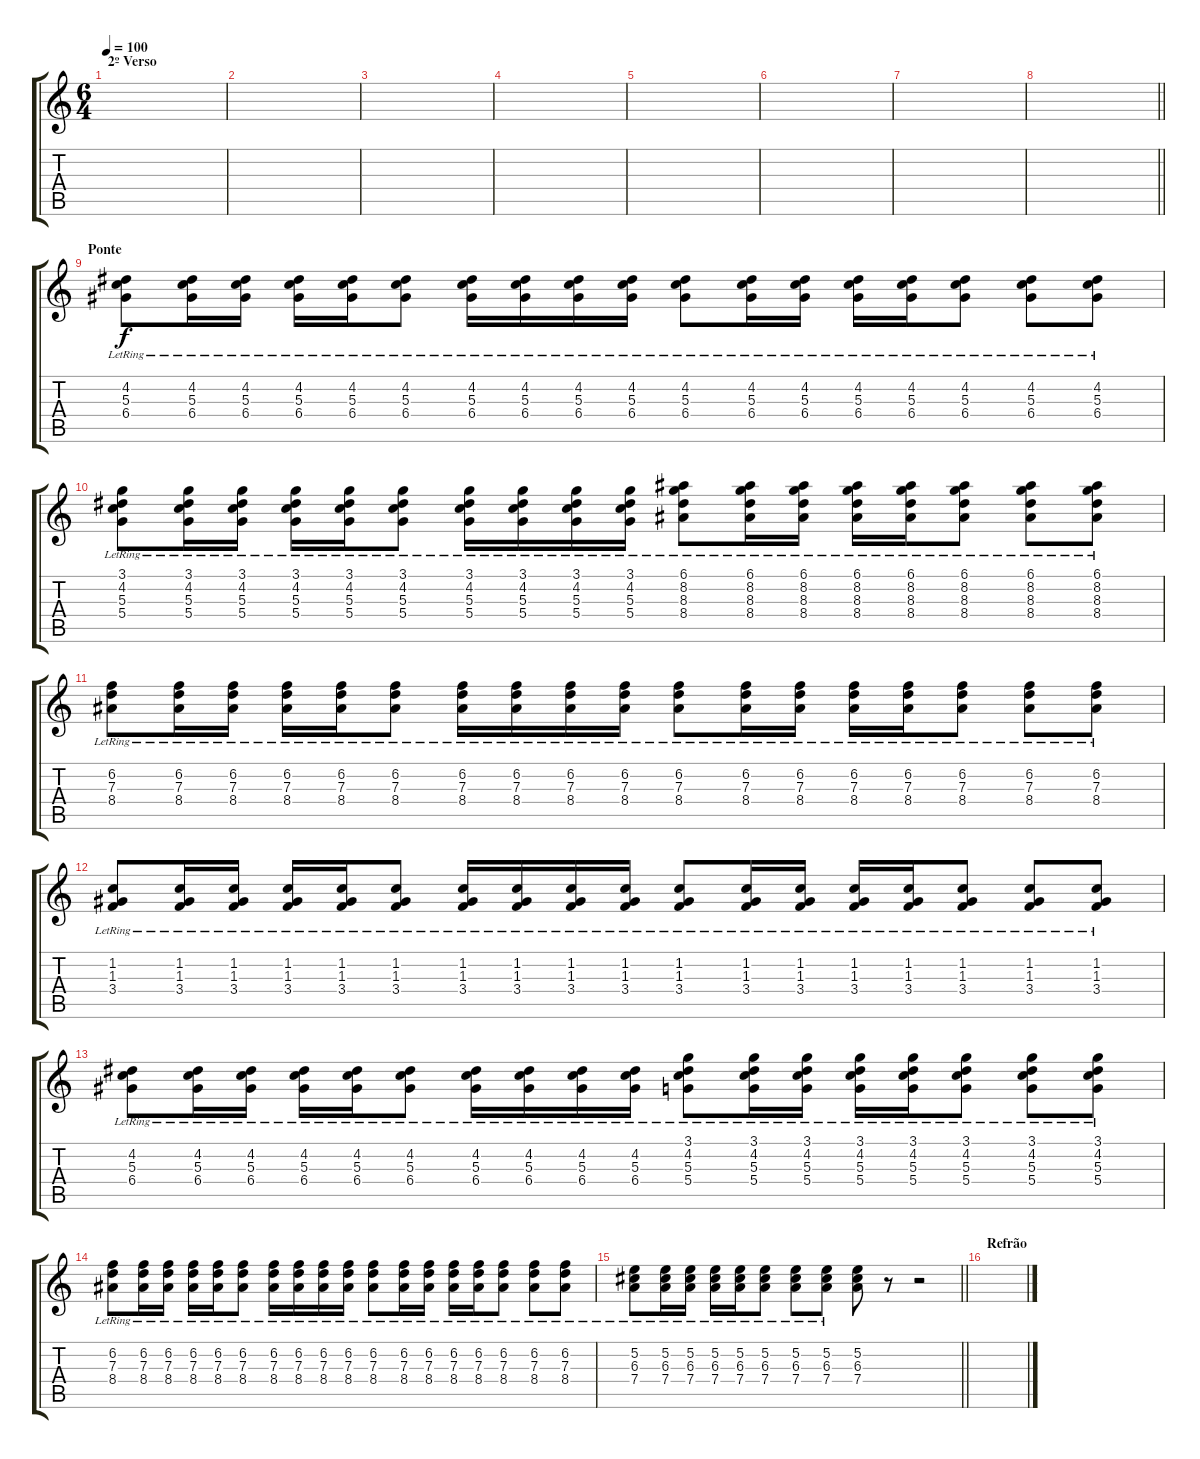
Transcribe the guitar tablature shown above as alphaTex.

\track "" {instrument acousticguitarsteel}
\staff {score tabs}
\tuning (E4 B3 G3 D3 A2 E2) {hide}
\ts (6 4)
\section ("" "2º Verso")
\tempo 100
\clef g2
\ks c
|
|
|
|
|
|
|
\barLineRight lightlight
|
\section ("" "Ponte")
(4.2{lr} 5.3{lr} 6.4{lr}).8 (4.2{lr} 5.3{lr} 6.4{lr}).16 (4.2{lr} 5.3{lr} 6.4{lr}).16 (4.2{lr} 5.3{lr} 6.4{lr}).16 (4.2{lr} 5.3{lr} 6.4{lr}).16 (4.2{lr} 5.3{lr} 6.4{lr}).8 (4.2{lr} 5.3{lr} 6.4{lr}).16 (4.2{lr} 5.3{lr} 6.4{lr}).16 (4.2{lr} 5.3{lr} 6.4{lr}).16 (4.2{lr} 5.3{lr} 6.4{lr}).16 (4.2{lr} 5.3{lr} 6.4{lr}).8 (4.2{lr} 5.3{lr} 6.4{lr}).16 (4.2{lr} 5.3{lr} 6.4{lr}).16 (4.2{lr} 5.3{lr} 6.4{lr}).16 (4.2{lr} 5.3{lr} 6.4{lr}).16 (4.2{lr} 5.3{lr} 6.4{lr}).8 (4.2{lr} 5.3{lr} 6.4{lr}).8 (4.2{lr} 5.3{lr} 6.4{lr}).8 |
(3.1{lr} 4.2{lr} 5.3{lr} 5.4{lr}).8 (3.1{lr} 4.2{lr} 5.3{lr} 5.4{lr}).16 (3.1{lr} 4.2{lr} 5.3{lr} 5.4{lr}).16 (3.1{lr} 4.2{lr} 5.3{lr} 5.4{lr}).16 (3.1{lr} 4.2{lr} 5.3{lr} 5.4{lr}).16 (3.1{lr} 4.2{lr} 5.3{lr} 5.4{lr}).8 (3.1{lr} 4.2{lr} 5.3{lr} 5.4{lr}).16 (3.1{lr} 4.2{lr} 5.3{lr} 5.4{lr}).16 (3.1{lr} 4.2{lr} 5.3{lr} 5.4{lr}).16 (3.1{lr} 4.2{lr} 5.3{lr} 5.4{lr}).16 (6.1{lr} 8.2{lr} 8.3{lr} 8.4{lr}).8 (6.1{lr} 8.2{lr} 8.3{lr} 8.4{lr}).16 (6.1{lr} 8.2{lr} 8.3{lr} 8.4{lr}).16 (6.1{lr} 8.2{lr} 8.3{lr} 8.4{lr}).16 (6.1{lr} 8.2{lr} 8.3{lr} 8.4{lr}).16 (6.1{lr} 8.2{lr} 8.3{lr} 8.4{lr}).8 (6.1{lr} 8.2{lr} 8.3{lr} 8.4{lr}).8 (6.1{lr} 8.2{lr} 8.3{lr} 8.4{lr}).8 |
(6.2{lr} 7.3{lr} 8.4{lr}).8 (6.2{lr} 7.3{lr} 8.4{lr}).16 (6.2{lr} 7.3{lr} 8.4{lr}).16 (6.2{lr} 7.3{lr} 8.4{lr}).16 (6.2{lr} 7.3{lr} 8.4{lr}).16 (6.2{lr} 7.3{lr} 8.4{lr}).8 (6.2{lr} 7.3{lr} 8.4{lr}).16 (6.2{lr} 7.3{lr} 8.4{lr}).16 (6.2{lr} 7.3{lr} 8.4{lr}).16 (6.2{lr} 7.3{lr} 8.4{lr}).16 (6.2{lr} 7.3{lr} 8.4{lr}).8 (6.2{lr} 7.3{lr} 8.4{lr}).16 (6.2{lr} 7.3{lr} 8.4{lr}).16 (6.2{lr} 7.3{lr} 8.4{lr}).16 (6.2{lr} 7.3{lr} 8.4{lr}).16 (6.2{lr} 7.3{lr} 8.4{lr}).8 (6.2{lr} 7.3{lr} 8.4{lr}).8 (6.2{lr} 7.3{lr} 8.4{lr}).8 |
(1.2{lr} 1.3{lr} 3.4{lr}).8 (1.2{lr} 1.3{lr} 3.4{lr}).16 (1.2{lr} 1.3{lr} 3.4{lr}).16 (1.2{lr} 1.3{lr} 3.4{lr}).16 (1.2{lr} 1.3{lr} 3.4{lr}).16 (1.2{lr} 1.3{lr} 3.4{lr}).8 (1.2{lr} 1.3{lr} 3.4{lr}).16 (1.2{lr} 1.3{lr} 3.4{lr}).16 (1.2{lr} 1.3{lr} 3.4{lr}).16 (1.2{lr} 1.3{lr} 3.4{lr}).16 (1.2{lr} 1.3{lr} 3.4{lr}).8 (1.2{lr} 1.3{lr} 3.4{lr}).16 (1.2{lr} 1.3{lr} 3.4{lr}).16 (1.2{lr} 1.3{lr} 3.4{lr}).16 (1.2{lr} 1.3{lr} 3.4{lr}).16 (1.2{lr} 1.3{lr} 3.4{lr}).8 (1.2{lr} 1.3{lr} 3.4{lr}).8 (1.2{lr} 1.3{lr} 3.4{lr}).8 |
(4.2{lr} 5.3{lr} 6.4{lr}).8 (4.2{lr} 5.3{lr} 6.4{lr}).16 (4.2{lr} 5.3{lr} 6.4{lr}).16 (4.2{lr} 5.3{lr} 6.4{lr}).16 (4.2{lr} 5.3{lr} 6.4{lr}).16 (4.2{lr} 5.3{lr} 6.4{lr}).8 (4.2{lr} 5.3{lr} 6.4{lr}).16 (4.2{lr} 5.3{lr} 6.4{lr}).16 (4.2{lr} 5.3{lr} 6.4{lr}).16 (4.2{lr} 5.3{lr} 6.4{lr}).16 (3.1{lr} 4.2{lr} 5.3{lr} 5.4{lr}).8 (3.1{lr} 4.2{lr} 5.3{lr} 5.4{lr}).16 (3.1{lr} 4.2{lr} 5.3{lr} 5.4{lr}).16 (3.1{lr} 4.2{lr} 5.3{lr} 5.4{lr}).16 (3.1{lr} 4.2{lr} 5.3{lr} 5.4{lr}).16 (3.1{lr} 4.2{lr} 5.3{lr} 5.4{lr}).8 (3.1{lr} 4.2{lr} 5.3{lr} 5.4{lr}).8 (3.1{lr} 4.2{lr} 5.3{lr} 5.4{lr}).8 |
(6.2{lr} 7.3{lr} 8.4{lr}).8 (6.2{lr} 7.3{lr} 8.4{lr}).16 (6.2{lr} 7.3{lr} 8.4{lr}).16 (6.2{lr} 7.3{lr} 8.4{lr}).16 (6.2{lr} 7.3{lr} 8.4{lr}).16 (6.2{lr} 7.3{lr} 8.4{lr}).8 (6.2{lr} 7.3{lr} 8.4{lr}).16 (6.2{lr} 7.3{lr} 8.4{lr}).16 (6.2{lr} 7.3{lr} 8.4{lr}).16 (6.2{lr} 7.3{lr} 8.4{lr}).16 (6.2{lr} 7.3{lr} 8.4{lr}).8 (6.2{lr} 7.3{lr} 8.4{lr}).16 (6.2{lr} 7.3{lr} 8.4{lr}).16 (6.2{lr} 7.3{lr} 8.4{lr}).16 (6.2{lr} 7.3{lr} 8.4{lr}).16 (6.2{lr} 7.3{lr} 8.4{lr}).8 (6.2{lr} 7.3{lr} 8.4{lr}).8 (6.2{lr} 7.3{lr} 8.4{lr}).8 |
\barLineRight lightlight
(5.2{lr} 6.3{lr} 7.4{lr}).8 (5.2{lr} 6.3{lr} 7.4{lr}).16 (5.2{lr} 6.3{lr} 7.4{lr}).16 (5.2{lr} 6.3{lr} 7.4{lr}).16 (5.2{lr} 6.3{lr} 7.4{lr}).16 (5.2{lr} 6.3{lr} 7.4{lr}).8 (5.2{lr} 6.3{lr} 7.4{lr}).8 (5.2{lr} 6.3{lr} 7.4{lr}).8 (5.2 6.3 7.4).8 r.8 r.2 |
\section ("" "Refrão")
